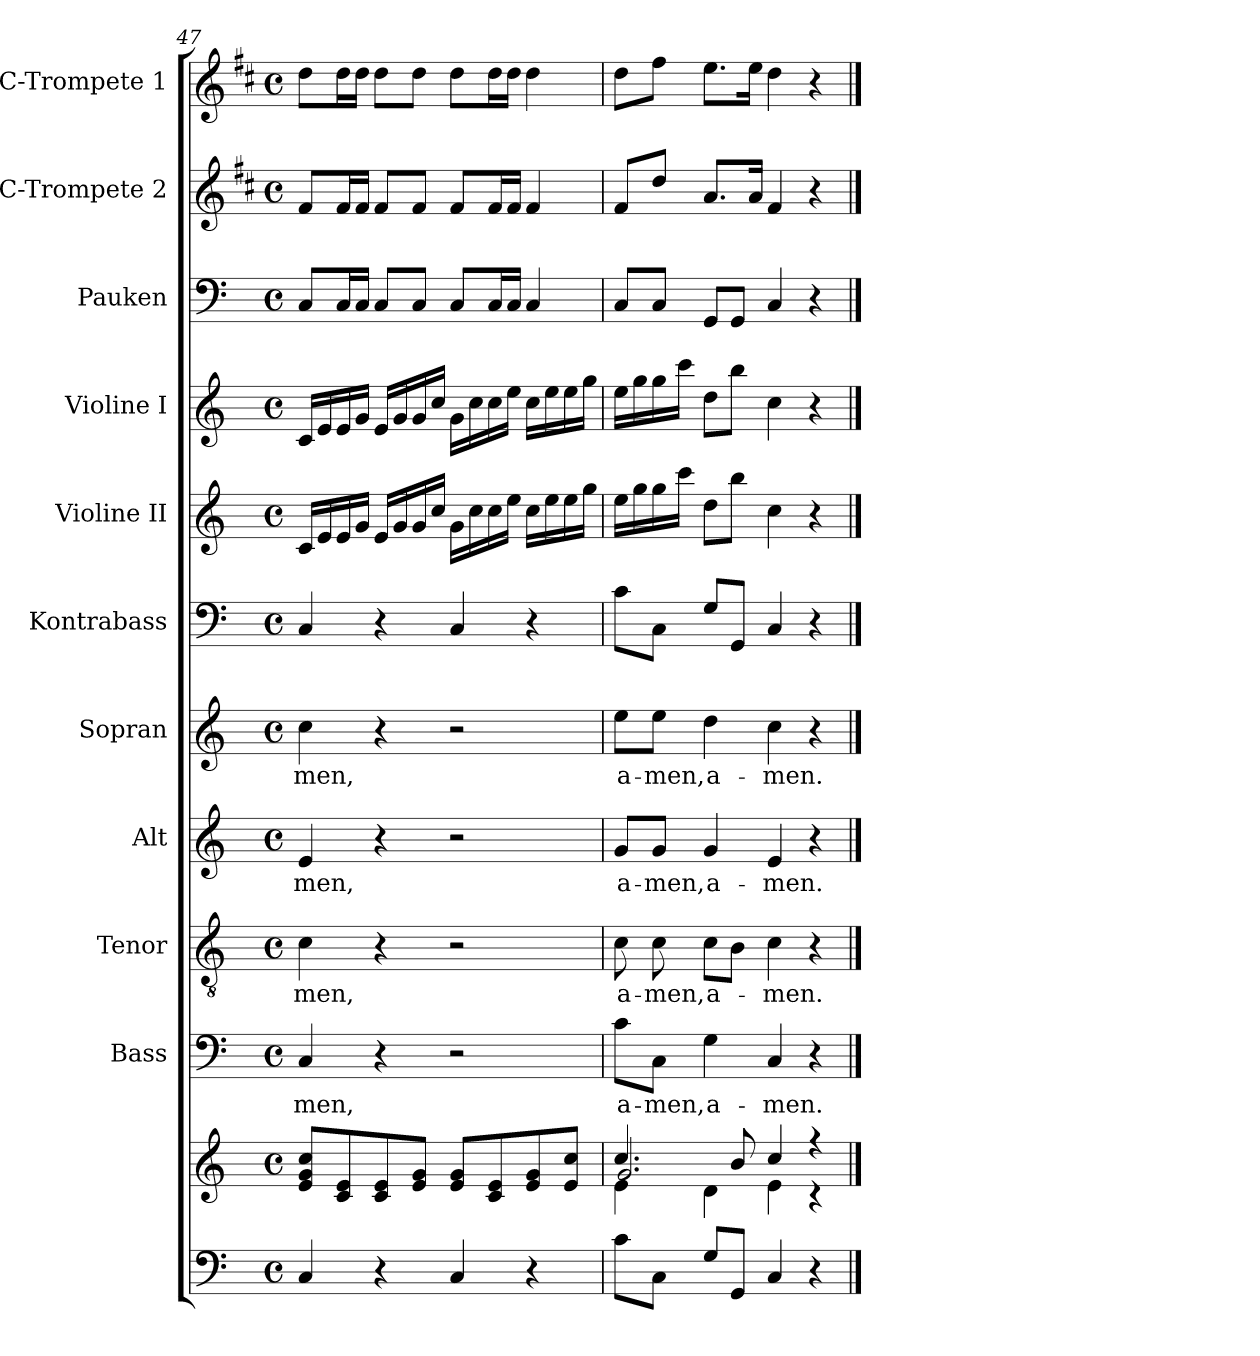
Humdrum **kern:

**kern	**kern	**kern	**text	**kern	**text	**kern	**text	**kern	**text	**kern	**kern	**kern	**kern	**kern	**kern
*part11	*part11	*part10	*part10	*part9	*part9	*part8	*part8	*part7	*part7	*part6	*part5	*part4	*part3	*part2	*part1
*staff12	*staff11	*staff10	*staff10	*staff9	*staff9	*staff8	*staff8	*staff7	*staff7	*staff6	*staff5	*staff4	*staff3	*staff2	*staff1
*	*	*I"Bass	*	*I"Tenor	*	*I"Alt	*	*I"Sopran	*	*I"Kontrabass	*I"Violine II	*I"Violine I	*I"Pauken	*I"C-Trompete 2	*I"C-Trompete 1
*	*	*I'B.	*	*I'T.	*	*I'A.	*	*I'S.	*	*I'Kb.	*I'Vl. II	*I'Vl. I	*I'Pk.	*I'C Trp. 2	*I'C Trp. 1
*clefF4	*clefG2	*clefF4	*	*clefGv2	*	*clefG2	*	*clefG2	*	*clefF4	*clefG2	*clefG2	*clefF4	*clefG2	*clefG2
*	*	*	*	*	*	*	*	*	*	*ITrd7c12	*	*	*	*ITrd1c2	*ITrd1c2
*k[]	*k[]	*k[]	*	*k[]	*	*k[]	*	*k[]	*	*k[]	*k[]	*k[]	*k[]	*k[]	*k[]
*C:	*C:	*C:	*	*C:	*	*C:	*	*C:	*	*C:	*C:	*C:	*C:	*C:	*C:
*M4/4	*M4/4	*M4/4	*	*M4/4	*	*M4/4	*	*M4/4	*	*M4/4	*M4/4	*M4/4	*M4/4	*M4/4	*M4/4
*met(c)	*met(c)	*met(c)	*	*met(c)	*	*met(c)	*	*met(c)	*	*met(c)	*met(c)	*met(c)	*met(c)	*met(c)	*met(c)
=47	=47	=47	=47	=47	=47	=47	=47	=47	=47	=47	=47	=47	=47	=47	=47
!	!	!	!LO:LY:b	!	!LO:LY:b	!	!LO:LY:b	!	!LO:LY:b	!	!	!	!	!	!
4C/	8e/ 8g/ 8cc/L	4C/	-men,	4c\	-men,	4e/	-men,	4cc\	-men,	4CC/	16c/LL	16c/LL	8C/L	8e/L	8cc\L
.	.	.	.	.	.	.	.	.	.	.	16e/	16e/	.	.	.
.	8c/ 8e/	.	.	.	.	.	.	.	.	.	16e/	16e/	16C/L	16e/L	16cc\L
.	.	.	.	.	.	.	.	.	.	.	16g/JJ	16g/JJ	16C/JJ	16e/JJ	16cc\JJ
4r	8c/ 8e/	4r	.	4r	.	4r	.	4r	.	4r	16e/LL	16e/LL	8C/L	8e/L	8cc\L
.	.	.	.	.	.	.	.	.	.	.	16g/	16g/	.	.	.
.	8e/ 8g/J	.	.	.	.	.	.	.	.	.	16g/	16g/	8C/J	8e/J	8cc\J
.	.	.	.	.	.	.	.	.	.	.	16cc/JJ	16cc/JJ	.	.	.
4C/	8e/ 8g/L	2r	.	2r	.	2r	.	2r	.	4CC/	16g\LL	16g\LL	8C/L	8e/L	8cc\L
.	.	.	.	.	.	.	.	.	.	.	16cc\	16cc\	.	.	.
.	8c/ 8e/	.	.	.	.	.	.	.	.	.	16cc\	16cc\	16C/L	16e/L	16cc\L
.	.	.	.	.	.	.	.	.	.	.	16ee\JJ	16ee\JJ	16C/JJ	16e/JJ	16cc\JJ
4r	8e/ 8g/	.	.	.	.	.	.	.	.	4r	16cc\LL	16cc\LL	4C/	4e/	4cc\
.	.	.	.	.	.	.	.	.	.	.	16ee\	16ee\	.	.	.
.	8e/ 8cc/J	.	.	.	.	.	.	.	.	.	16ee\	16ee\	.	.	.
.	.	.	.	.	.	.	.	.	.	.	16gg\JJ	16gg\JJ	.	.	.
=48	=48	=48	=48	=48	=48	=48	=48	=48	=48	=48	=48	=48	=48	=48	=48
*	*^	*	*	*	*	*	*	*	*	*	*	*	*	*	*
*	*	*^	*	*	*	*	*	*	*	*	*	*	*	*	*	*
!	!	!	!	!	!LO:LY:b	!	!LO:LY:b	!	!LO:LY:b	!	!LO:LY:b	!	!	!	!	!	!
8c\L	4.cc/	4e\	2.g/	8c\L	a-	8c\	a-	8g/L	a-	8ee\L	a-	8C\L	16ee\LL	16ee\LL	8C/L	8e/L	8cc\L
.	.	.	.	.	.	.	.	.	.	.	.	.	16gg\	16gg\	.	.	.
!	!	!	!	!	!LO:LY:b	!	!LO:LY:b	!	!LO:LY:b	!	!LO:LY:b	!	!	!	!	!	!
8C\J	.	.	.	8C\J	-men,	8c\	-men,	8g/J	-men,	8ee\J	-men,	8CC\J	16gg\	16gg\	8C/J	8cc/J	8ee\J
.	.	.	.	.	.	.	.	.	.	.	.	.	16ccc\JJ	16ccc\JJ	.	.	.
!	!	!	!	!	!LO:LY:b	!	!LO:LY:b	!	!LO:LY:b	!	!LO:LY:b	!	!	!	!	!	!
8G/L	.	4d\	.	4G\	a-	8c\L	a-	4g/	a-	4dd\	a-	8GG/L	8dd\L	8dd\L	8GG/L	8.g/L	8.dd\L
8GG/J	8b/	.	.	.	.	8B\J	.	.	.	.	.	8GGG/J	8bb\J	8bb\J	8GG/J	.	.
.	.	.	.	.	.	.	.	.	.	.	.	.	.	.	.	16g/Jk	16dd\Jk
!	!	!	!	!	!LO:LY:b	!	!LO:LY:b	!	!LO:LY:b	!	!LO:LY:b	!	!	!	!	!	!
4C/	4cc/	4e\	.	4C/	-men.	4c\	-men.	4e/	-men.	4cc\	-men.	4CC/	4cc\	4cc\	4C/	4e/	4cc\
4r	4r	4r	4ryy	4r	.	4r	.	4r	.	4r	.	4r	4r	4r	4r	4r	4r
*	*v	*v	*v	*	*	*	*	*	*	*	*	*	*	*	*	*	*
==	==	==	==	==	==	==	==	==	==	==	==	==	==	==	==
*-	*-	*-	*-	*-	*-	*-	*-	*-	*-	*-	*-	*-	*-	*-	*-
